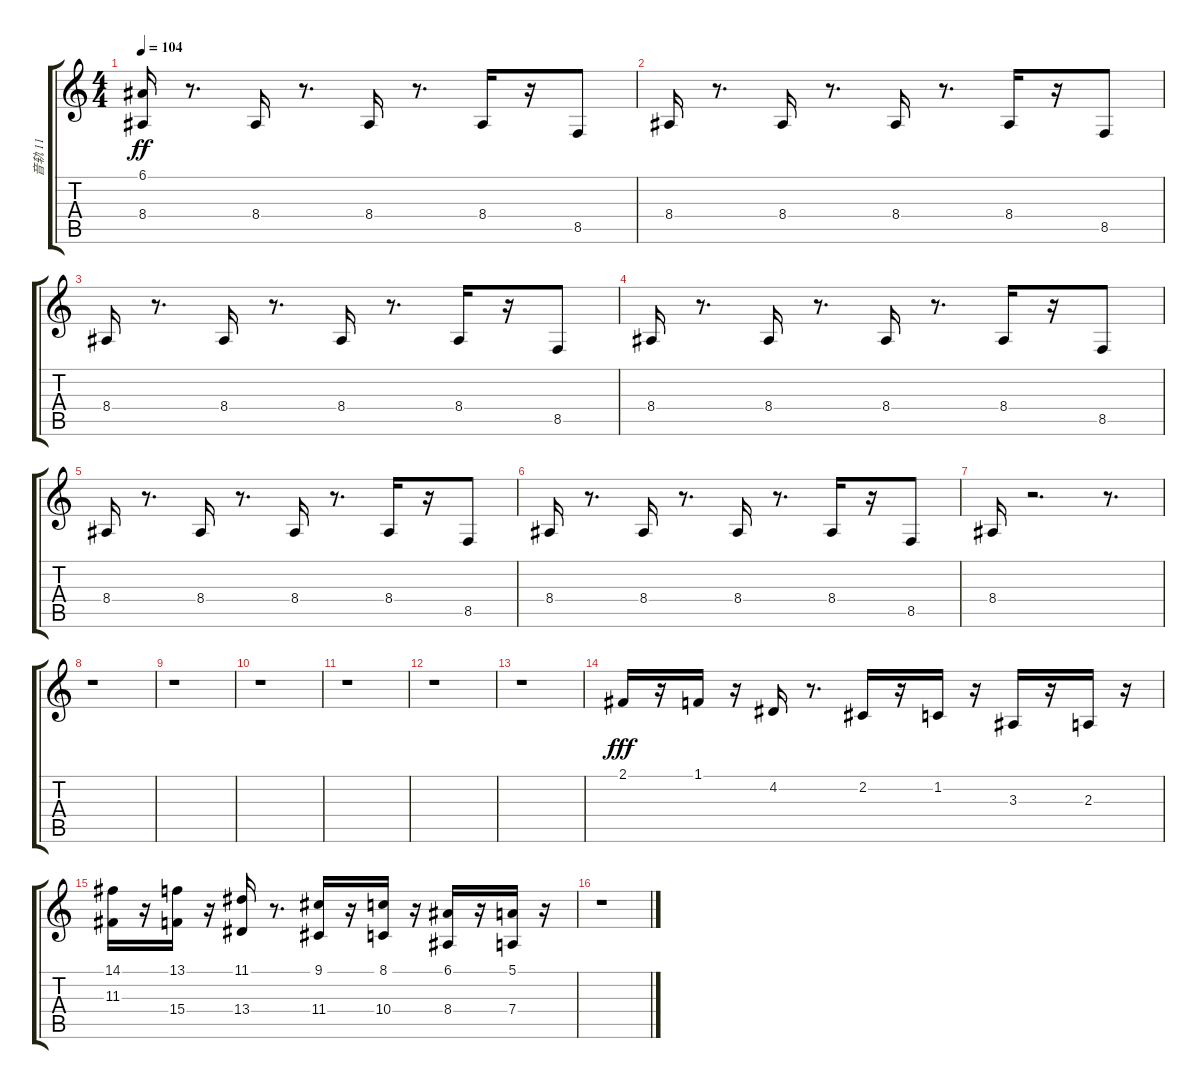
\track ("音轨 11" "音轨 11") {instrument stringensemble1}
\staff {score tabs}
\tuning (E4 B3 G3 D3 A2 E2) {hide}
\ts (4 4)
\tempo 104
\clef g2
\ks c
(6.1 8.4).16{dy ff} r.8{d} 8.4.16 r.8{d} 8.4.16 r.8{d} 8.4.16 r.16 8.5.8 |
8.4.16 r.8{d} 8.4.16 r.8{d} 8.4.16 r.8{d} 8.4.16 r.16 8.5.8 |
8.4.16 r.8{d} 8.4.16 r.8{d} 8.4.16 r.8{d} 8.4.16 r.16 8.5.8 |
8.4.16 r.8{d} 8.4.16 r.8{d} 8.4.16 r.8{d} 8.4.16 r.16 8.5.8 |
8.4.16 r.8{d} 8.4.16 r.8{d} 8.4.16 r.8{d} 8.4.16 r.16 8.5.8 |
8.4.16 r.8{d} 8.4.16 r.8{d} 8.4.16 r.8{d} 8.4.16 r.16 8.5.8 |
8.4.16 r.2{d} r.8{d} |
r.1 |
r.1 |
r.1 |
r.1 |
r.1 |
r.1 |
2.1.16{dy fff} r.16 1.1.16 r.16 4.2.16 r.8{d} 2.2.16 r.16 1.2.16 r.16 3.3.16 r.16 2.3.16 r.16 |
(14.1 11.3).16 r.16 (13.1 15.4).16 r.16 (11.1 13.4).16 r.8{d} (9.1 11.4).16 r.16 (8.1 10.4).16 r.16 (6.1 8.4).16 r.16 (5.1 7.4).16 r.16 |
r.1
